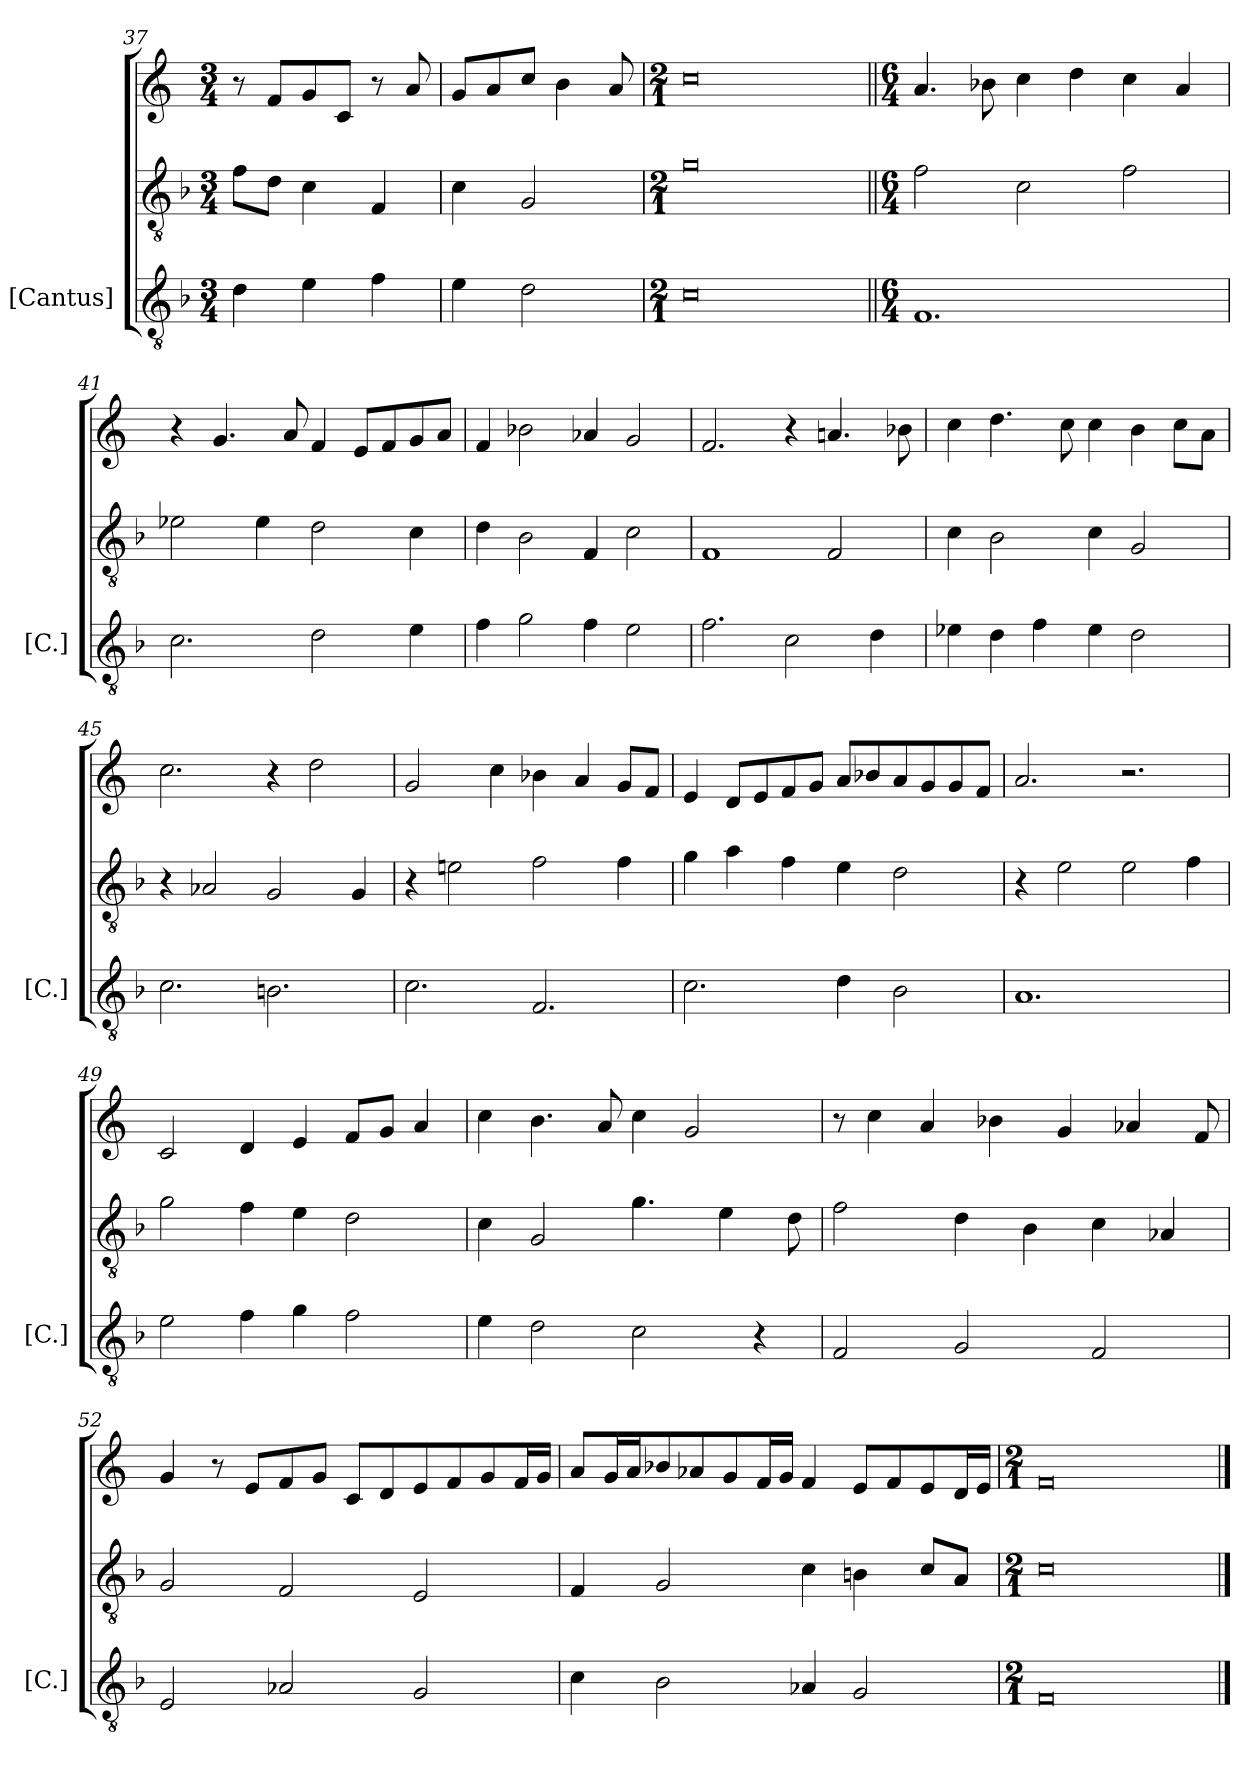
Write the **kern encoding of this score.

**kern	**kern	**kern
*part1	*part1	*part1
*staff3	*staff2	*staff1
*I"[Cantus]	*	*
*I'[C.]	*	*
*clefGv2	*clefGv2	*clefG2
*ITrd7c12	*ITrd7c12	*
*k[b-]	*k[b-]	*k[]
*M3/4	*M3/4	*M3/4
=37	=37	=37
4D\	8F\L	8r
.	8D\J	8f/L
4E\	4C\	8g/
.	.	8c/J
4F\	4FF/	8r
.	.	8a/
=38	=38	=38
4E\	4C\	8g/L
.	.	8a/
2D\	2GG/	8cc/J
.	.	4b\
.	.	8a/
=39	=39	=39
*M2/1	*M2/1	*M2/1
0C	0G	0cc
=40||	=40||	=40||
*M6/4	*M6/4	*M6/4
1.FF	2F\	4.a/
.	.	8b-X\
.	2C\	4cc\
.	.	4dd\
.	2F\	4cc\
.	.	4a/
=41	=41	=41
2.C\	2E-X\	4r
.	.	4.g/
.	4E-\	.
.	.	8a/
2D\	2D\	4f/
.	.	8e/L
.	.	8f/
4E\	4C\	8g/
.	.	8a/J
=42	=42	=42
4F\	4D\	4f/
2G\	2BB-\	2b-X\
4F\	4FF/	4a-X/
2E\	2C\	2g/
=43	=43	=43
2.F\	1FF	2.f/
2C\	.	4r
.	2FF/	4.an/
4D\	.	.
.	.	8b-X\
=44	=44	=44
4E-X\	4C\	4cc\
4D\	2BB-\	4.dd\
4F\	.	.
.	.	8cc\
4E-\	4C\	4cc\
2D\	2GG/	4b\
.	.	8cc\L
.	.	8a\J
=45	=45	=45
2.C\	4r	2.cc\
.	2AA-X/	.
2.BBn\	2GG/	4r
.	.	2dd\
.	4GG/	.
=46	=46	=46
2.C\	4r	2g/
.	2En\	.
.	.	4cc\
2.FF/	2F\	4b-X\
.	.	4a/
.	4F\	8g/L
.	.	8f/J
=47	=47	=47
2.C\	4G\	4e/
.	4A\	8d/L
.	.	8e/
.	4F\	8f/
.	.	8g/J
4D\	4E\	8a/L
.	.	8b-X/
2BB-\	2D\	8a/
.	.	8g/
.	.	8g/
.	.	8f/J
=48	=48	=48
1.AA	4r	2.a/
.	2E\	.
.	2E\	2.r
.	4F\	.
=49	=49	=49
2E\	2G\	2c/
4F\	4F\	4d/
4G\	4E\	4e/
2F\	2D\	8f/L
.	.	8g/J
.	.	4a/
=50	=50	=50
4E\	4C\	4cc\
2D\	2GG/	4.b\
.	.	8a/
2C\	4.G\	4cc\
.	.	2g/
.	4E\	.
4r	.	.
.	8D\	.
=51	=51	=51
2FF/	2F\	8r
.	.	4cc\
.	.	4a/
2GG/	4D\	.
.	.	4b-X\
.	4BB-\	.
.	.	4g/
2FF/	4C\	.
.	.	4a-X/
.	4AA-X/	.
.	.	8f/
=52	=52	=52
2EE/	2GG/	4g/
.	.	8r
.	.	8e/L
2AA-X/	2FF/	8f/
.	.	8g/J
.	.	8c/L
.	.	8d/
2GG/	2EE/	8e/
.	.	8f/
.	.	8g/
.	.	16f/L
.	.	16g/JJ
=53	=53	=53
4C\	4FF/	8a/L
.	.	16g/L
.	.	16a/J
2BB-\	2GG/	8b-X/
.	.	8a-X/
.	.	8g/
.	.	16f/L
.	.	16g/JJ
4AA-X/	4C\	4f/
2GG/	4BBn\	8e/L
.	.	8f/
.	8C/L	8e/
.	8AA/J	16d/L
.	.	16e/JJ
=54	=54	=54
*M2/1	*M2/1	*M2/1
0FF	0C	0f
==	==	==
*-	*-	*-
